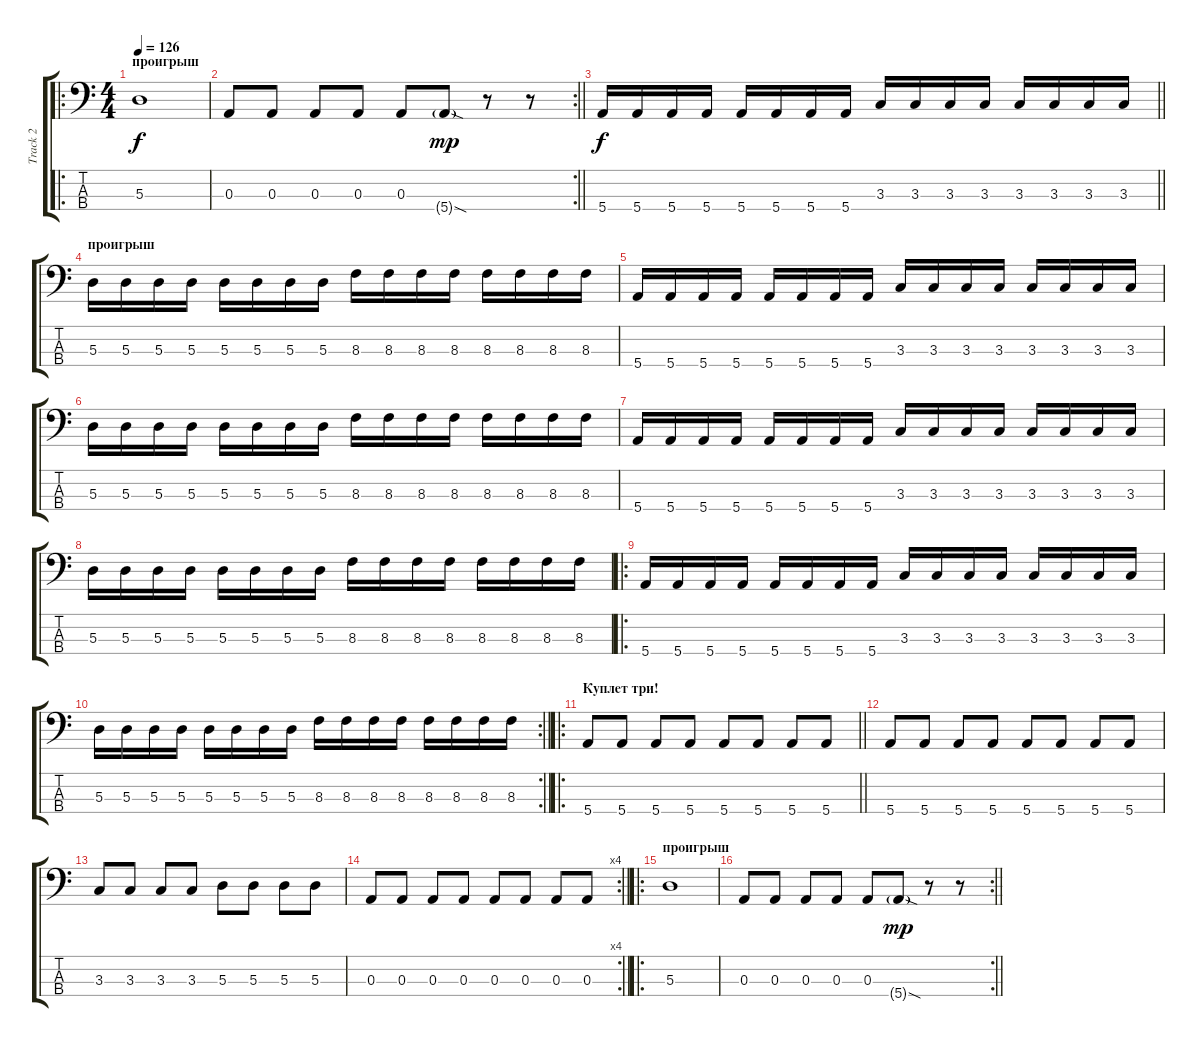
\track ("Track 2" "Track 2") {instrument electricbassfinger}
\staff {score tabs}
\tuning (G2 D2 A1 E1) {hide}
\ro
\ts (4 4)
\section ("" "проигрыш")
\tempo 126
\clef f4
\ks c
5.3.1{dy f} |
\rc 2
\barLineRight lightlight
0.3.8 0.3.8 0.3.8 0.3.8 0.3.8 5.4{sod g}.8{dy mp} r.8 r.8 |
\barLineRight lightlight
5.4.16{dy f} 5.4.16 5.4.16 5.4.16 5.4.16 5.4.16 5.4.16 5.4.16 3.3.16 3.3.16 3.3.16 3.3.16 3.3.16 3.3.16 3.3.16 3.3.16 |
\section ("" "проигрыш")
5.3.16 5.3.16 5.3.16 5.3.16 5.3.16 5.3.16 5.3.16 5.3.16 8.3.16 8.3.16 8.3.16 8.3.16 8.3.16 8.3.16 8.3.16 8.3.16 |
5.4.16 5.4.16 5.4.16 5.4.16 5.4.16 5.4.16 5.4.16 5.4.16 3.3.16 3.3.16 3.3.16 3.3.16 3.3.16 3.3.16 3.3.16 3.3.16 |
5.3.16 5.3.16 5.3.16 5.3.16 5.3.16 5.3.16 5.3.16 5.3.16 8.3.16 8.3.16 8.3.16 8.3.16 8.3.16 8.3.16 8.3.16 8.3.16 |
5.4.16 5.4.16 5.4.16 5.4.16 5.4.16 5.4.16 5.4.16 5.4.16 3.3.16 3.3.16 3.3.16 3.3.16 3.3.16 3.3.16 3.3.16 3.3.16 |
5.3.16 5.3.16 5.3.16 5.3.16 5.3.16 5.3.16 5.3.16 5.3.16 8.3.16 8.3.16 8.3.16 8.3.16 8.3.16 8.3.16 8.3.16 8.3.16 |
\ro
5.4.16 5.4.16 5.4.16 5.4.16 5.4.16 5.4.16 5.4.16 5.4.16 3.3.16 3.3.16 3.3.16 3.3.16 3.3.16 3.3.16 3.3.16 3.3.16 |
\rc 2
\barLineRight lightlight
5.3.16 5.3.16 5.3.16 5.3.16 5.3.16 5.3.16 5.3.16 5.3.16 8.3.16 8.3.16 8.3.16 8.3.16 8.3.16 8.3.16 8.3.16 8.3.16 |
\ro
\section ("" "Куплет три!")
\barLineRight lightlight
5.4.8 5.4.8 5.4.8 5.4.8 5.4.8 5.4.8 5.4.8 5.4.8 |
\section ("" "")
5.4.8 5.4.8 5.4.8 5.4.8 5.4.8 5.4.8 5.4.8 5.4.8 |
3.3.8 3.3.8 3.3.8 3.3.8 5.3.8 5.3.8 5.3.8 5.3.8 |
\rc 4
\barLineRight lightlight
0.3.8 0.3.8 0.3.8 0.3.8 0.3.8 0.3.8 0.3.8 0.3.8 |
\ro
\section ("" "проигрыш")
5.3.1 |
\rc 2
\barLineRight lightlight
0.3.8 0.3.8 0.3.8 0.3.8 0.3.8 5.4{sod g}.8{dy mp} r.8 r.8
